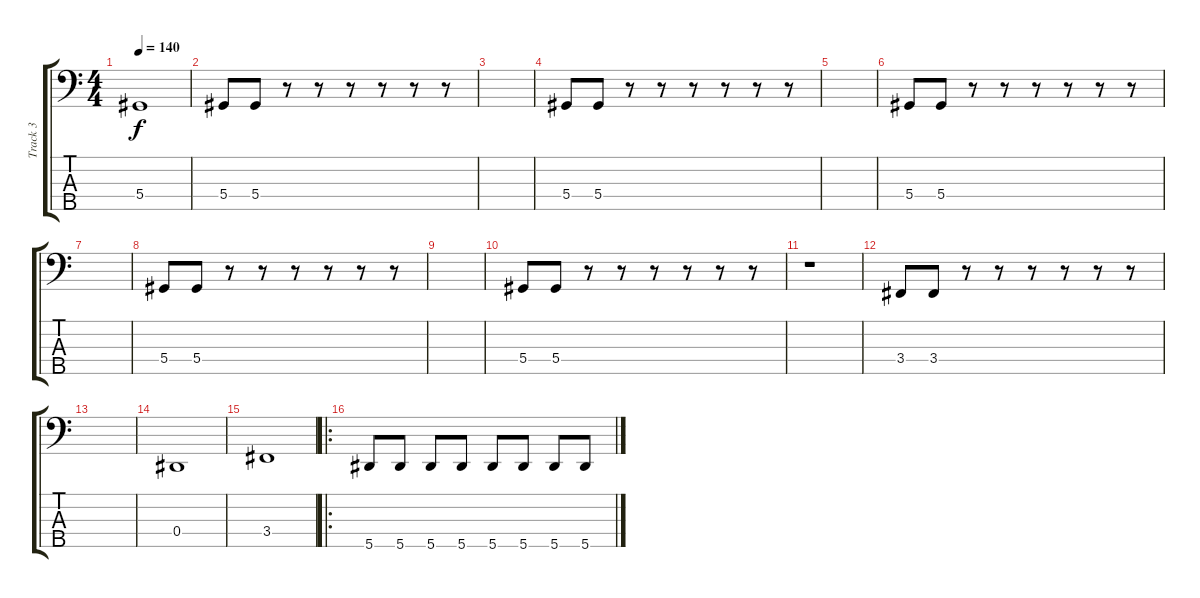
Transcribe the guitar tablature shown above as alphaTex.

\track ("Track 3" "Track 3") {instrument electricbassfinger}
\staff {score tabs}
\tuning (Gb2 Db2 Ab1 Eb1 Bb0) {hide}
\ts (4 4)
\tempo 140
\clef f4
\ks c
5.4{t}.1{dy f} |
5.4.8 5.4.8 r.8 r.8 r.8 r.8 r.8 r.8 |
|
5.4.8 5.4.8 r.8 r.8 r.8 r.8 r.8 r.8 |
|
5.4.8 5.4.8 r.8 r.8 r.8 r.8 r.8 r.8 |
|
5.4.8 5.4.8 r.8 r.8 r.8 r.8 r.8 r.8 |
|
5.4.8 5.4.8 r.8 r.8 r.8 r.8 r.8 r.8 |
r.1 |
3.4.8 3.4.8 r.8 r.8 r.8 r.8 r.8 r.8 |
|
0.4.1 |
3.4.1 |
\ro
5.5.8 5.5.8 5.5.8 5.5.8 5.5.8 5.5.8 5.5.8 5.5.8
